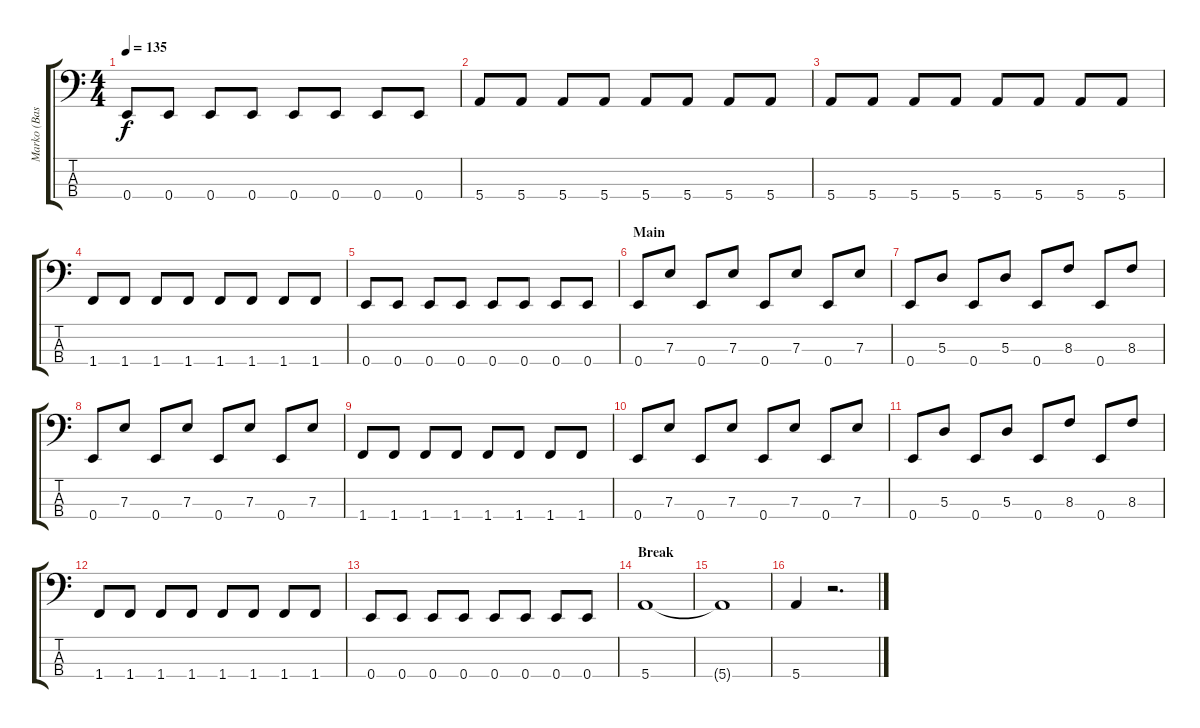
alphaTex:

\track ("Marko (Bass)" "Marko (Bas") {instrument electricbassfinger}
\staff {score tabs}
\tuning (G2 D2 A1 E1) {hide}
\ts (4 4)
\tempo 135
\clef f4
\ks c
0.4.8{dy f} 0.4.8 0.4.8 0.4.8 0.4.8 0.4.8 0.4.8 0.4.8 |
5.4.8 5.4.8 5.4.8 5.4.8 5.4.8 5.4.8 5.4.8 5.4.8 |
5.4.8 5.4.8 5.4.8 5.4.8 5.4.8 5.4.8 5.4.8 5.4.8 |
1.4.8 1.4.8 1.4.8 1.4.8 1.4.8 1.4.8 1.4.8 1.4.8 |
0.4.8 0.4.8 0.4.8 0.4.8 0.4.8 0.4.8 0.4.8 0.4.8 |
\section ("" "Main")
0.4.8 7.3.8 0.4.8 7.3.8 0.4.8 7.3.8 0.4.8 7.3.8 |
0.4.8 5.3.8 0.4.8 5.3.8 0.4.8 8.3.8 0.4.8 8.3.8 |
0.4.8 7.3.8 0.4.8 7.3.8 0.4.8 7.3.8 0.4.8 7.3.8 |
1.4.8 1.4.8 1.4.8 1.4.8 1.4.8 1.4.8 1.4.8 1.4.8 |
0.4.8 7.3.8 0.4.8 7.3.8 0.4.8 7.3.8 0.4.8 7.3.8 |
0.4.8 5.3.8 0.4.8 5.3.8 0.4.8 8.3.8 0.4.8 8.3.8 |
1.4.8 1.4.8 1.4.8 1.4.8 1.4.8 1.4.8 1.4.8 1.4.8 |
0.4.8 0.4.8 0.4.8 0.4.8 0.4.8 0.4.8 0.4.8 0.4.8 |
\section ("" "Break")
5.4.1 |
5.4{t}.1 |
5.4.4 r.2{d}
